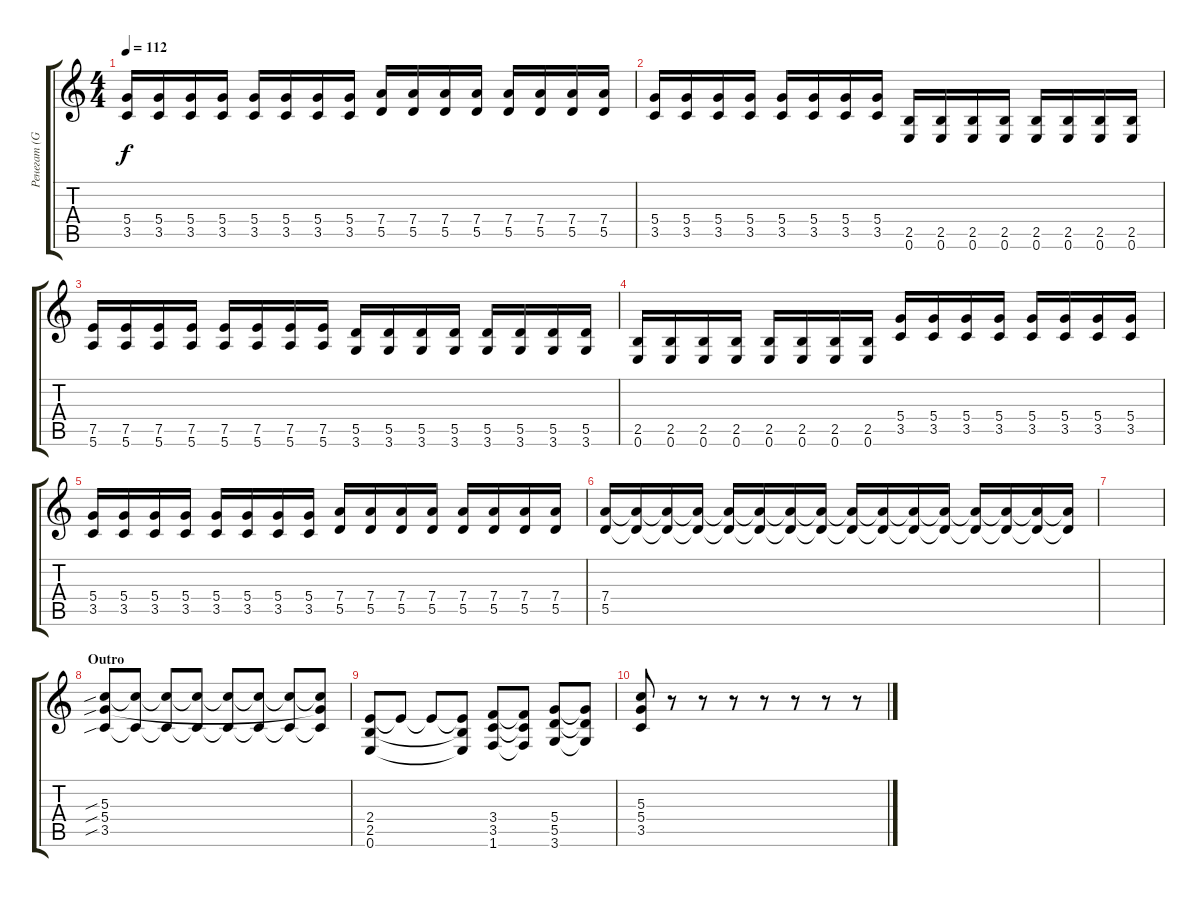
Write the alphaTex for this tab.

\track ("Ренегат (Guitar 3)" "Ренегат (G") {instrument distortionguitar}
\staff {score tabs}
\tuning (E4 B3 G3 D3 A2 E2) {hide}
\ts (4 4)
\tempo 112
\clef g2
\ks c
(5.4 3.5).16{dy f} (5.4 3.5).16 (5.4 3.5).16 (5.4 3.5).16 (5.4 3.5).16 (5.4 3.5).16 (5.4 3.5).16 (5.4 3.5).16 (7.4 5.5).16 (7.4 5.5).16 (7.4 5.5).16 (7.4 5.5).16 (7.4 5.5).16 (7.4 5.5).16 (7.4 5.5).16 (7.4 5.5).16 |
(5.4 3.5).16 (5.4 3.5).16 (5.4 3.5).16 (5.4 3.5).16 (5.4 3.5).16 (5.4 3.5).16 (5.4 3.5).16 (5.4 3.5).16 (2.5 0.6).16 (2.5 0.6).16 (2.5 0.6).16 (2.5 0.6).16 (2.5 0.6).16 (2.5 0.6).16 (2.5 0.6).16 (2.5 0.6).16 |
(7.5 5.6).16 (7.5 5.6).16 (7.5 5.6).16 (7.5 5.6).16 (7.5 5.6).16 (7.5 5.6).16 (7.5 5.6).16 (7.5 5.6).16 (5.5 3.6).16 (5.5 3.6).16 (5.5 3.6).16 (5.5 3.6).16 (5.5 3.6).16 (5.5 3.6).16 (5.5 3.6).16 (5.5 3.6).16 |
(2.5 0.6).16 (2.5 0.6).16 (2.5 0.6).16 (2.5 0.6).16 (2.5 0.6).16 (2.5 0.6).16 (2.5 0.6).16 (2.5 0.6).16 (5.4 3.5).16 (5.4 3.5).16 (5.4 3.5).16 (5.4 3.5).16 (5.4 3.5).16 (5.4 3.5).16 (5.4 3.5).16 (5.4 3.5).16 |
(5.4 3.5).16 (5.4 3.5).16 (5.4 3.5).16 (5.4 3.5).16 (5.4 3.5).16 (5.4 3.5).16 (5.4 3.5).16 (5.4 3.5).16 (7.4 5.5).16 (7.4 5.5).16 (7.4 5.5).16 (7.4 5.5).16 (7.4 5.5).16 (7.4 5.5).16 (7.4 5.5).16 (7.4 5.5).16 |
(7.4 5.5).16 (7.4{t} 5.5{t}).16 (7.4{t} 5.5{t}).16 (7.4{t} 5.5{t}).16 (7.4{t} 5.5{t}).16 (7.4{t} 5.5{t}).16 (7.4{t} 5.5{t}).16 (7.4{t} 5.5{t}).16 (7.4{t} 5.5{t}).16 (7.4{t} 5.5{t}).16 (7.4{t} 5.5{t}).16 (7.4{t} 5.5{t}).16 (7.4{t} 5.5{t}).16 (7.4{t} 5.5{t}).16 (7.4{t} 5.5{t}).16 (7.4{t} 5.5{t}).16 |
|
\section ("" "Outro")
(5.3{sib} 5.4{sib} 3.5{sib}).8 (5.3{t} 3.5{t}).8 (5.3{t} 3.5{t}).8 (5.3{t} 3.5{t}).8 (5.3{t} 3.5{t}).8 (5.3{t} 3.5{t}).8 (5.3{t} 3.5{t}).8 (5.3{t} 5.4{t} 3.5{t}).8 |
(2.4 2.5 0.6).8 2.4{t}.8 2.4{t}.8 (2.4{t} 2.5{t} 0.6{t}).8 (3.4 3.5 1.6).8 (3.4{t} 3.5{t} 1.6{t}).8 (5.4 5.5 3.6).8 (5.4{t} 5.5{t} 3.6{t}).8 |
(5.3 5.4 3.5).8 r.8 r.8 r.8 r.8 r.8 r.8 r.8
